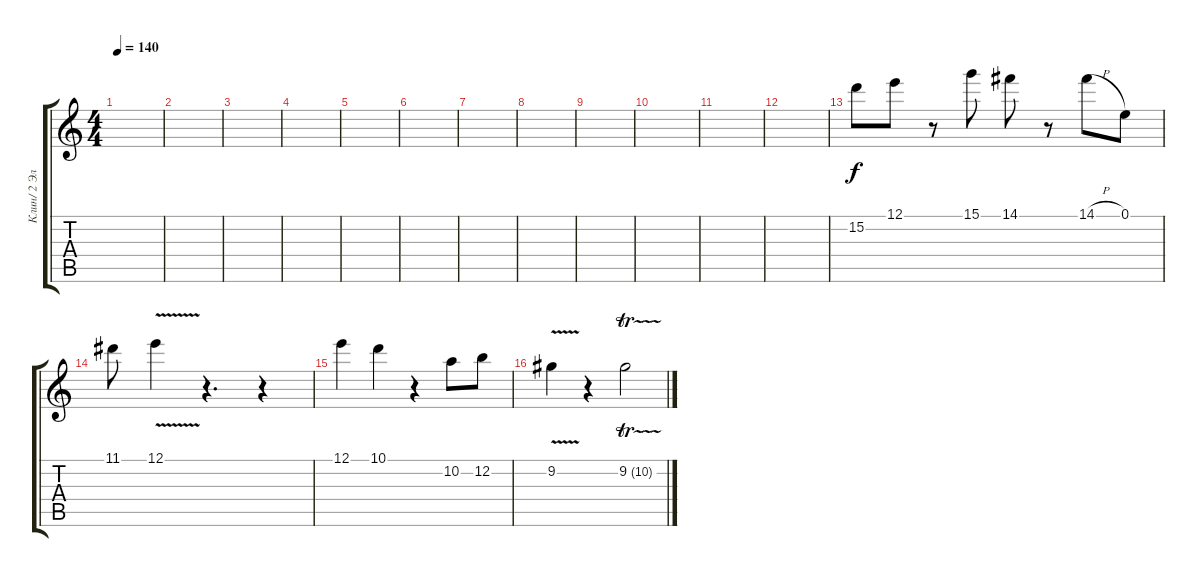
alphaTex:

\track ("Клин/ 2 Электрик" "Клин/ 2 Эл") {instrument electricguitarclean}
\staff {score tabs}
\tuning (E4 B3 G3 D3 A2 E2) {hide}
\ts (4 4)
\tempo 140
\clef g2
\ks c
|
|
|
|
|
|
|
|
|
|
|
|
15.2.8{instrument distortionguitar} 12.1.8 r.8 15.1.8 14.1.8 r.8 14.1{h}.8 0.1.8 |
11.1.8 12.1{v}.4 r.4{d} r.4 |
12.1.4 10.1.4 r.4 10.2.8 12.2.8 |
9.2{v}.4 r.4 9.2{tr (10 16)}.2
